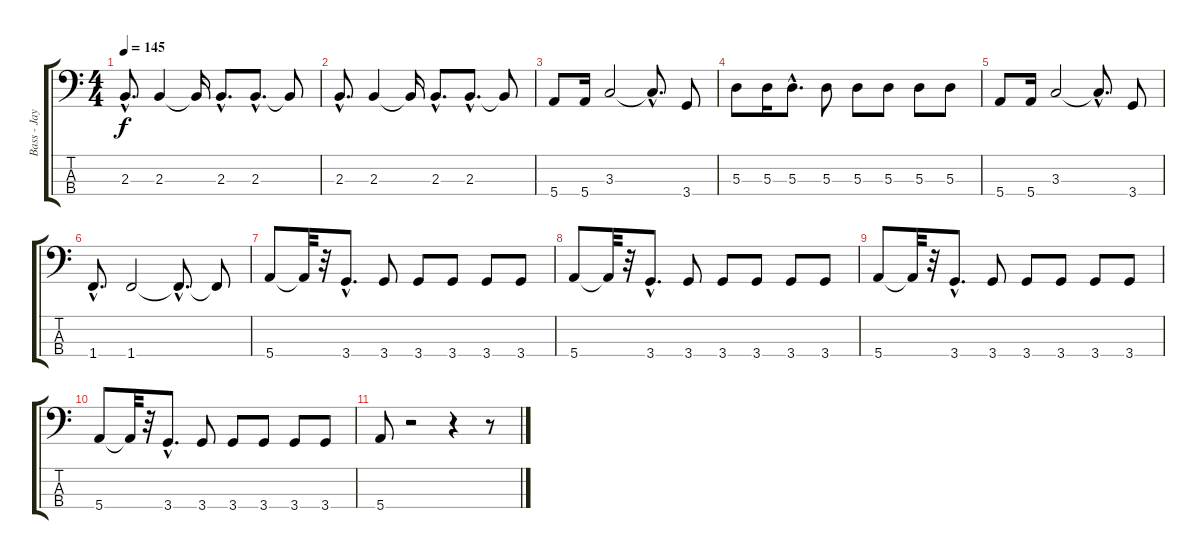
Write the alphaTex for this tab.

\track ("Bass - Jay Bentley" "Bass - Jay") {instrument electricbasspick}
\staff {score tabs}
\tuning (G2 D2 A1 E1) {hide}
\ts (4 4)
\tempo 145
\clef f4
\ks c
2.3{hac}.8{d dy f} 2.3.4 2.3{t}.16 2.3{hac}.8{d} 2.3{hac}.8{d} 2.3{t}.8 |
2.3{hac}.8{d} 2.3.4 2.3{t}.16 2.3{hac}.8{d} 2.3{hac}.8{d} 2.3{t}.8 |
5.4.8 5.4.16 3.3.2 3.3{hac t}.8{d} 3.4.8 |
5.3.8 5.3.16 5.3{hac}.8{d} 5.3.8 5.3.8 5.3.8 5.3.8 5.3.8 |
5.4.8 5.4.16 3.3.2 3.3{hac t}.8{d} 3.4.8 |
1.4{hac}.8{d} 1.4.2 1.4{hac t}.8{d} 1.4{t}.8 |
5.4.8 5.4{t}.32 r.32 3.4{hac}.8{d} 3.4.8 3.4.8 3.4.8 3.4.8 3.4.8 |
5.4.8 5.4{t}.32 r.32 3.4{hac}.8{d} 3.4.8 3.4.8 3.4.8 3.4.8 3.4.8 |
5.4.8 5.4{t}.32 r.32 3.4{hac}.8{d} 3.4.8 3.4.8 3.4.8 3.4.8 3.4.8 |
5.4.8 5.4{t}.32 r.32 3.4{hac}.8{d} 3.4.8 3.4.8 3.4.8 3.4.8 3.4.8 |
5.4.8 r.2 r.4 r.8
